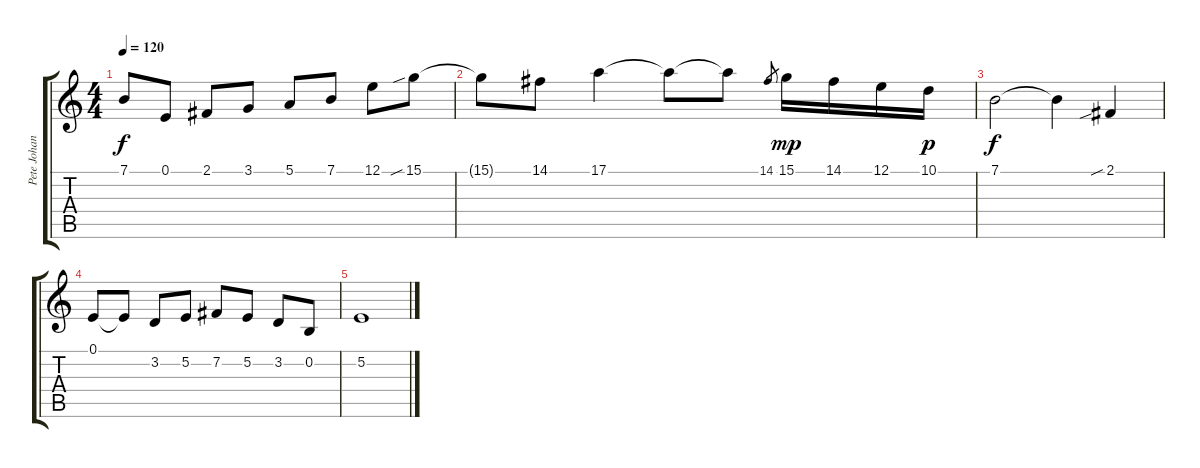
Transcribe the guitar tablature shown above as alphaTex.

\track ("Pete Johansen" "Pete Johan") {instrument violin}
\staff {score tabs}
\tuning (E4 B3 G3 D3 A2 E2) {hide}
\ts (4 4)
\tempo 120
\clef g2
\ks c
7.1{t}.8{dy f} 0.1.8 2.1.8 3.1.8 5.1.8 7.1.8 12.1.8 15.1{sib}.8 |
15.1{t}.8 14.1.8 17.1.4 17.1{t}.8 17.1{t}.8 14.1.8{gr} 15.1.16{dy mp} 14.1.16 12.1.16 10.1.16{dy p} |
7.1.2{dy f} 7.1{t}.4 2.1{sib}.4 |
0.1.8 0.1{t}.8 3.2.8 5.2.8 7.2.8 5.2.8 3.2.8 0.2.8 |
5.2.1
